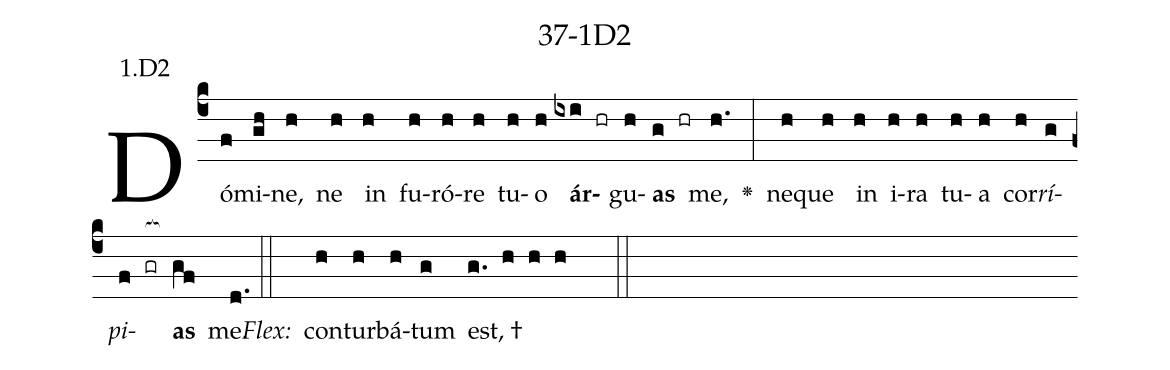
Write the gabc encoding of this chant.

name: 37-1D2;
annotation: 1.D2;
%%
(c4)Dó(f)mi(gh)ne,(h) ne(h) in(h) fu(h)ró(h)re(h) tu(h)o(h) <b>ár</b>(ixi hr)gu(h)<b>as</b>(g hr) me,(h.) <v>\greheightstar</v>(:) ne(h)que(h) in(h) i(h)ra(h) tu(h)a(h) cor(h)<i>rí</i>(g)<i>pi</i>(f gr[ocb:1{])<b>as</b>(gf[ocb:0}]) me.(d.) (::)
<i>Flex:</i>()  con(h)tur(h)bá(h)tum(g) est, †(g. h h h  ::)

%E(h) u(h) o(g) u(f) a(gf) e.(d.) (::)
